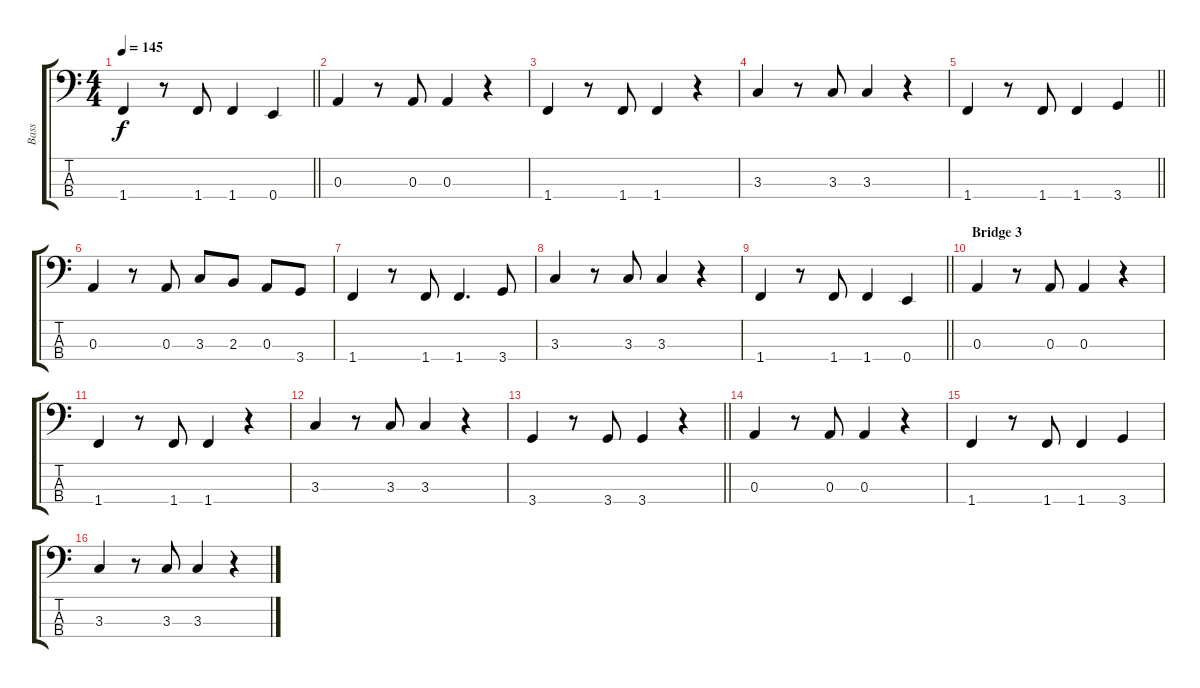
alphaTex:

\track ("Bass" "Bass") {instrument electricbassfinger}
\staff {score tabs}
\tuning (G2 D2 A1 E1) {hide}
\ts (4 4)
\tempo 145
\clef f4
\barLineRight lightlight
\ks c
1.4.4{dy f} r.8 1.4.8 1.4.4 0.4.4 |
0.3.4 r.8 0.3.8 0.3.4 r.4 |
1.4.4 r.8 1.4.8 1.4.4 r.4 |
3.3.4 r.8 3.3.8 3.3.4 r.4 |
\barLineRight lightlight
1.4.4 r.8 1.4.8 1.4.4 3.4.4 |
0.3.4 r.8 0.3.8 3.3.8 2.3.8 0.3.8 3.4.8 |
1.4.4 r.8 1.4.8 1.4.4{d} 3.4.8 |
3.3.4 r.8 3.3.8 3.3.4 r.4 |
\barLineRight lightlight
1.4.4 r.8 1.4.8 1.4.4 0.4.4 |
\section ("" "Bridge 3")
0.3.4 r.8 0.3.8 0.3.4 r.4 |
1.4.4 r.8 1.4.8 1.4.4 r.4 |
3.3.4 r.8 3.3.8 3.3.4 r.4 |
\barLineRight lightlight
3.4.4 r.8 3.4.8 3.4.4 r.4 |
0.3.4 r.8 0.3.8 0.3.4 r.4 |
1.4.4 r.8 1.4.8 1.4.4 3.4.4 |
3.3.4 r.8 3.3.8 3.3.4 r.4
